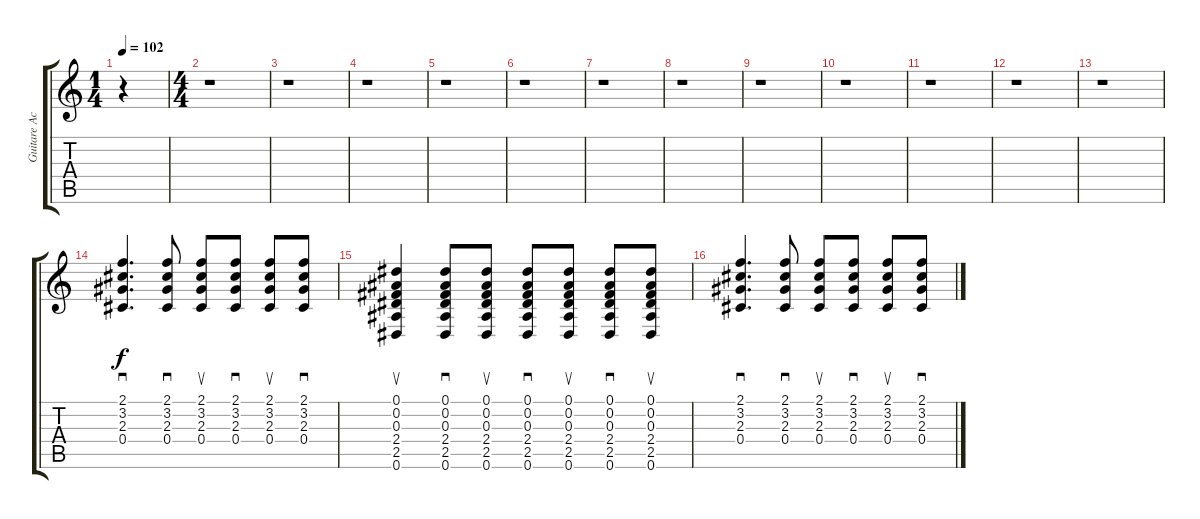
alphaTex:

\track ("Guitare Acoustique" "Guitare Ac") {instrument acousticguitarsteel}
\staff {score tabs}
\tuning (Eb4 Bb3 Gb3 Db3 Ab2 Eb2) {hide}
\ts (1 4)
\tempo 102
\clef g2
\ks c
r.4{dy f instrument acousticguitarsteel} |
\ts (4 4)
r.1 |
r.1 |
r.1 |
r.1 |
r.1 |
r.1 |
r.1 |
r.1 |
r.1 |
r.1 |
r.1 |
r.1 |
(2.1 3.2 2.3 0.4).4{d sd} (2.1 3.2 2.3 0.4).8{sd} (2.1 3.2 2.3 0.4).8{su} (2.1 3.2 2.3 0.4).8{sd} (2.1 3.2 2.3 0.4).8{su} (2.1 3.2 2.3 0.4).8{sd} |
(0.1 0.2 0.3 2.4 2.5 0.6).4{su} (0.1 0.2 0.3 2.4 2.5 0.6).8{sd} (0.1 0.2 0.3 2.4 2.5 0.6).8{su} (0.1 0.2 0.3 2.4 2.5 0.6).8{sd} (0.1 0.2 0.3 2.4 2.5 0.6).8{su} (0.1 0.2 0.3 2.4 2.5 0.6).8{sd} (0.1 0.2 0.3 2.4 2.5 0.6).8{su} |
(2.1 3.2 2.3 0.4).4{d sd} (2.1 3.2 2.3 0.4).8{sd} (2.1 3.2 2.3 0.4).8{su} (2.1 3.2 2.3 0.4).8{sd} (2.1 3.2 2.3 0.4).8{su} (2.1 3.2 2.3 0.4).8{sd}
